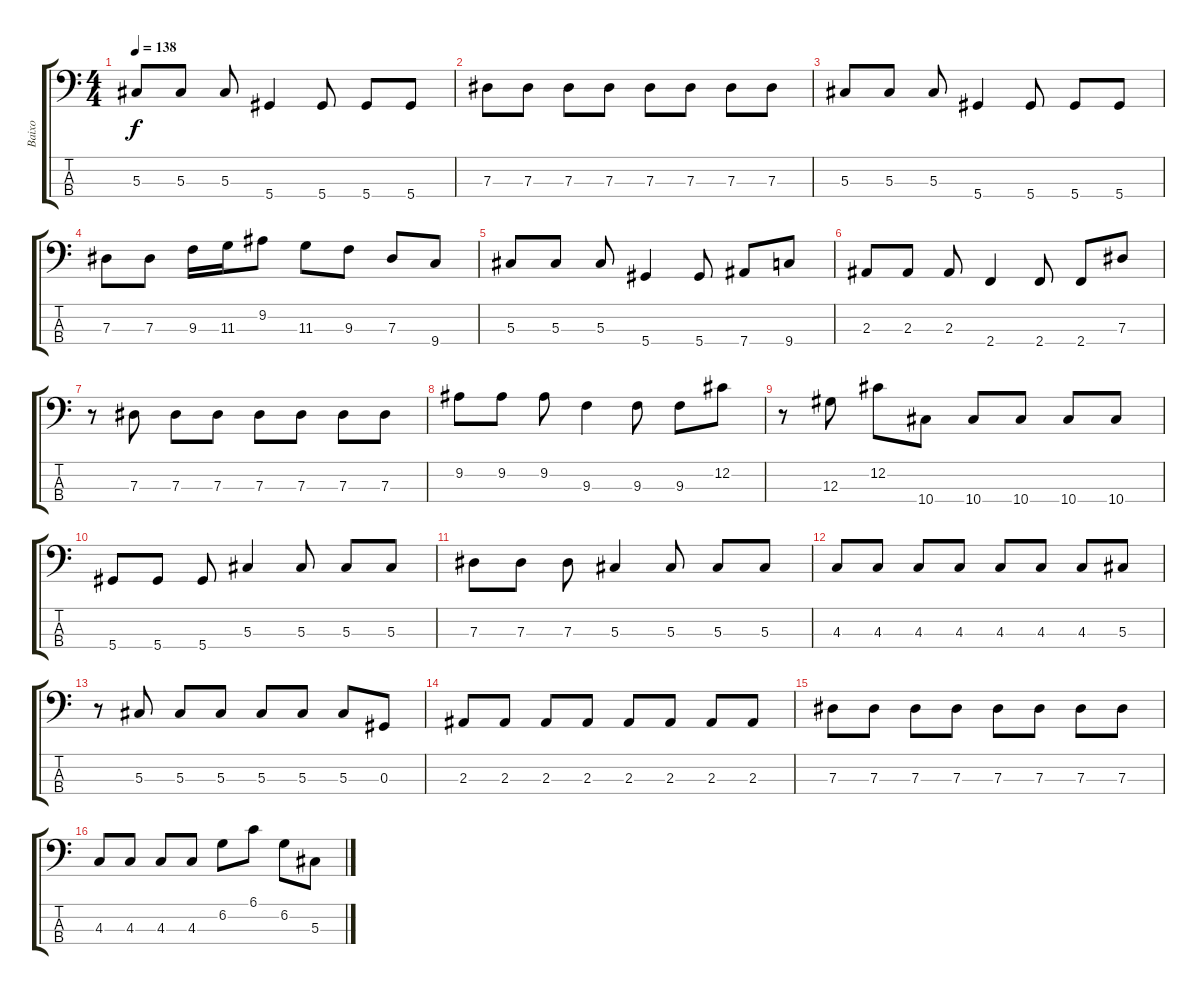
\track ("Baixo" "Baixo") {instrument electricbasspick}
\staff {score tabs}
\tuning (Gb2 Db2 Ab1 Eb1) {hide}
\ts (4 4)
\tempo 138
\clef f4
\ks c
5.3.8{dy f} 5.3.8 5.3.8 5.4.4 5.4.8 5.4.8 5.4.8 |
7.3.8 7.3.8 7.3.8 7.3.8 7.3.8 7.3.8 7.3.8 7.3.8 |
5.3.8 5.3.8 5.3.8 5.4.4 5.4.8 5.4.8 5.4.8 |
7.3.8 7.3.8 9.3.16 11.3.16 9.2.8 11.3.8 9.3.8 7.3.8 9.4.8 |
5.3.8 5.3.8 5.3.8 5.4.4 5.4.8 7.4.8 9.4.8 |
2.3.8 2.3.8 2.3.8 2.4.4 2.4.8 2.4.8 7.3.8 |
r.8 7.3.8 7.3.8 7.3.8 7.3.8 7.3.8 7.3.8 7.3.8 |
9.2.8 9.2.8 9.2.8 9.3.4 9.3.8 9.3.8 12.2.8 |
r.8 12.3.8 12.2.8 10.4.8 10.4.8 10.4.8 10.4.8 10.4.8 |
5.4.8 5.4.8 5.4.8 5.3.4 5.3.8 5.3.8 5.3.8 |
7.3.8 7.3.8 7.3.8 5.3.4 5.3.8 5.3.8 5.3.8 |
4.3.8 4.3.8 4.3.8 4.3.8 4.3.8 4.3.8 4.3.8 5.3.8 |
r.8 5.3.8 5.3.8 5.3.8 5.3.8 5.3.8 5.3.8 0.3.8 |
2.3.8 2.3.8 2.3.8 2.3.8 2.3.8 2.3.8 2.3.8 2.3.8 |
7.3.8 7.3.8 7.3.8 7.3.8 7.3.8 7.3.8 7.3.8 7.3.8 |
4.3.8 4.3.8 4.3.8 4.3.8 6.2.8 6.1.8 6.2.8 5.3.8
